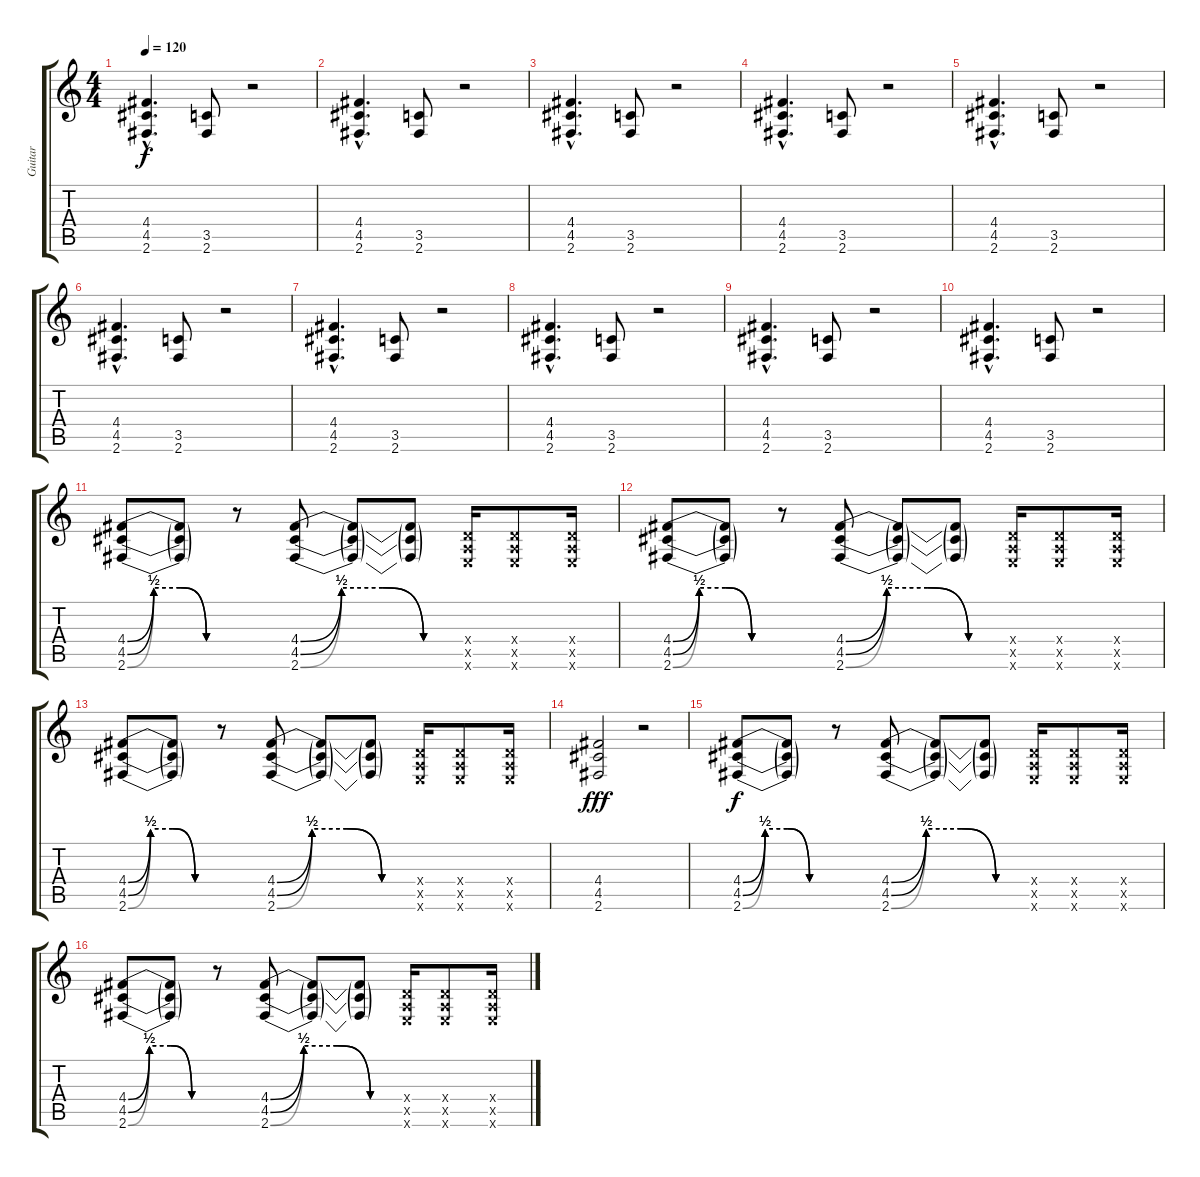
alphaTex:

\track ("Guitar" "Guitar") {instrument distortionguitar}
\staff {score tabs}
\tuning (E4 B3 G3 D3 A2 E2) {hide}
\ts (4 4)
\tempo 120
\clef g2
\ks c
(4.4{hac} 4.5{hac} 2.6{hac}).4{d dy f instrument distortionguitar} (3.5 2.6).8 r.2 |
(4.4{hac} 4.5{hac} 2.6{hac}).4{d} (3.5 2.6).8 r.2 |
(4.4{hac} 4.5{hac} 2.6{hac}).4{d} (3.5 2.6).8 r.2 |
(4.4{hac} 4.5{hac} 2.6{hac}).4{d} (3.5 2.6).8 r.2 |
(4.4{hac} 4.5{hac} 2.6{hac}).4{d} (3.5 2.6).8 r.2 |
(4.4{hac} 4.5{hac} 2.6{hac}).4{d} (3.5 2.6).8 r.2 |
(4.4{hac} 4.5{hac} 2.6{hac}).4{d} (3.5 2.6).8 r.2 |
(4.4{hac} 4.5{hac} 2.6{hac}).4{d} (3.5 2.6).8 r.2 |
(4.4{hac} 4.5{hac} 2.6{hac}).4{d} (3.5 2.6).8 r.2 |
(4.4{hac} 4.5{hac} 2.6{hac}).4{d} (3.5 2.6).8 r.2 |
(4.4{be (custom 0 0 15 2 30 2 45 0 60 0)} 4.5{be (custom 0 0 15 2 30 2 45 0 60 0)} 2.6{be (custom 0 0 15 2 30 2 45 0 60 0)}).8 (4.4{t} 4.5{t} 2.6{t}).8 r.8 (4.4{be (custom 0 0 15 2 30 2 45 0 60 0)} 4.5{be (custom 0 0 15 2 30 2 45 0 60 0)} 2.6{be (custom 0 0 15 2 30 2 45 0 60 0)}).8 (4.4{t} 4.5{t} 2.6{t}).8 (4.4{t} 4.5{t} 2.6{t}).8 (0.4{x} 0.5{x} 0.6{x}).16 (0.4{x} 0.5{x} 0.6{x}).8 (0.4{x} 0.5{x} 0.6{x}).16 |
(4.4{be (custom 0 0 15 2 30 2 45 0 60 0)} 4.5{be (custom 0 0 15 2 30 2 45 0 60 0)} 2.6{be (custom 0 0 15 2 30 2 45 0 60 0)}).8 (4.4{t} 4.5{t} 2.6{t}).8 r.8 (4.4{be (custom 0 0 15 2 30 2 45 0 60 0)} 4.5{be (custom 0 0 15 2 30 2 45 0 60 0)} 2.6{be (custom 0 0 15 2 30 2 45 0 60 0)}).8 (4.4{t} 4.5{t} 2.6{t}).8 (4.4{t} 4.5{t} 2.6{t}).8 (0.4{x} 0.5{x} 0.6{x}).16 (0.4{x} 0.5{x} 0.6{x}).8 (0.4{x} 0.5{x} 0.6{x}).16 |
(4.4{be (custom 0 0 15 2 30 2 45 0 60 0)} 4.5{be (custom 0 0 15 2 30 2 45 0 60 0)} 2.6{be (custom 0 0 15 2 30 2 45 0 60 0)}).8 (4.4{t} 4.5{t} 2.6{t}).8 r.8 (4.4{be (custom 0 0 15 2 30 2 45 0 60 0)} 4.5{be (custom 0 0 15 2 30 2 45 0 60 0)} 2.6{be (custom 0 0 15 2 30 2 45 0 60 0)}).8 (4.4{t} 4.5{t} 2.6{t}).8 (4.4{t} 4.5{t} 2.6{t}).8 (0.4{x} 0.5{x} 0.6{x}).16 (0.4{x} 0.5{x} 0.6{x}).8 (0.4{x} 0.5{x} 0.6{x}).16 |
(4.4 4.5 2.6).2{dy fff} r.2 |
(4.4{be (custom 0 0 15 2 30 2 45 0 60 0)} 4.5{be (custom 0 0 15 2 30 2 45 0 60 0)} 2.6{be (custom 0 0 15 2 30 2 45 0 60 0)}).8{dy f} (4.4{t} 4.5{t} 2.6{t}).8 r.8 (4.4{be (custom 0 0 15 2 30 2 45 0 60 0)} 4.5{be (custom 0 0 15 2 30 2 45 0 60 0)} 2.6{be (custom 0 0 15 2 30 2 45 0 60 0)}).8 (4.4{t} 4.5{t} 2.6{t}).8 (4.4{t} 4.5{t} 2.6{t}).8 (0.4{x} 0.5{x} 0.6{x}).16 (0.4{x} 0.5{x} 0.6{x}).8 (0.4{x} 0.5{x} 0.6{x}).16 |
(4.4{be (custom 0 0 15 2 30 2 45 0 60 0)} 4.5{be (custom 0 0 15 2 30 2 45 0 60 0)} 2.6{be (custom 0 0 15 2 30 2 45 0 60 0)}).8 (4.4{t} 4.5{t} 2.6{t}).8 r.8 (4.4{be (custom 0 0 15 2 30 2 45 0 60 0)} 4.5{be (custom 0 0 15 2 30 2 45 0 60 0)} 2.6{be (custom 0 0 15 2 30 2 45 0 60 0)}).8 (4.4{t} 4.5{t} 2.6{t}).8 (4.4{t} 4.5{t} 2.6{t}).8 (0.4{x} 0.5{x} 0.6{x}).16 (0.4{x} 0.5{x} 0.6{x}).8 (0.4{x} 0.5{x} 0.6{x}).16
